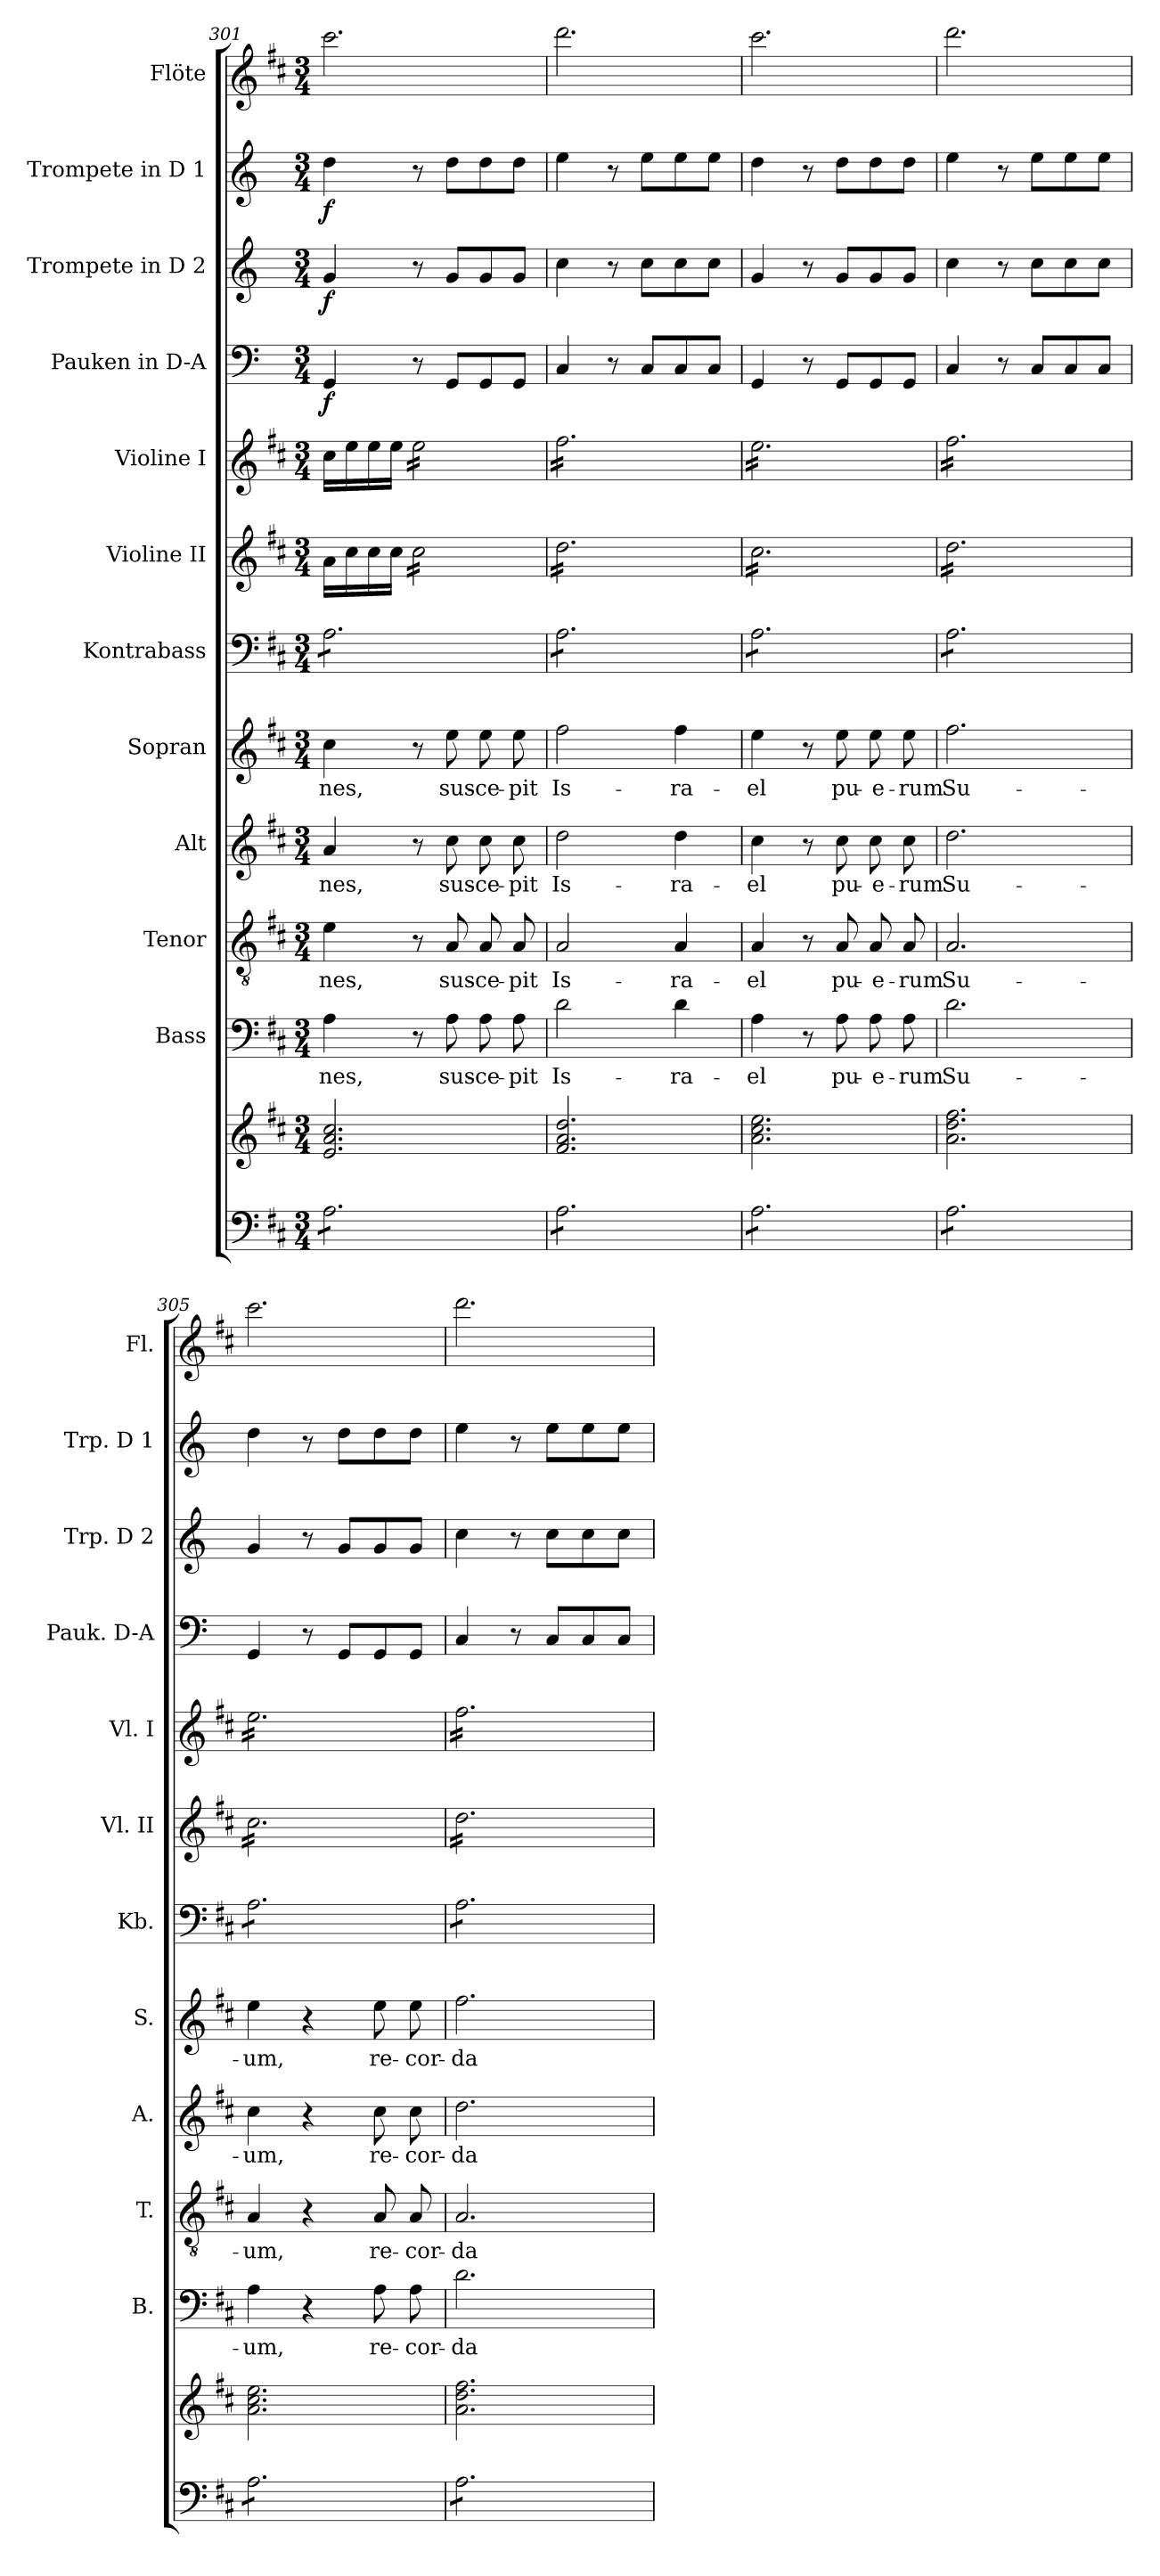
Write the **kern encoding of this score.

**kern	**kern	**kern	**text	**kern	**text	**kern	**text	**kern	**text	**kern	**kern	**kern	**kern	**dynam	**kern	**dynam	**kern	**dynam	**kern
*part12	*part12	*part11	*part11	*part10	*part10	*part9	*part9	*part8	*part8	*part7	*part6	*part5	*part4	*part4	*part3	*part3	*part2	*part2	*part1
*staff13	*staff12	*staff11	*staff11	*staff10	*staff10	*staff9	*staff9	*staff8	*staff8	*staff7	*staff6	*staff5	*staff4	*staff4	*staff3	*staff3	*staff2	*staff2	*staff1
*	*	*I"Bass	*	*I"Tenor	*	*I"Alt	*	*I"Sopran	*	*I"Kontrabass	*I"Violine II	*I"Violine I	*I"Pauken in D-A	*	*I"Trompete in D 2	*	*I"Trompete in D 1	*	*I"Flöte
*	*	*I'B.	*	*I'T.	*	*I'A.	*	*I'S.	*	*I'Kb.	*I'Vl. II	*I'Vl. I	*I'Pauk. D-A	*	*I'Trp. D 2	*	*I'Trp. D 1	*	*I'Fl.
!!LO:PB:g=z
*clefF4	*clefG2	*clefF4	*	*clefGv2	*	*clefG2	*	*clefG2	*	*clefF4	*clefG2	*clefG2	*clefF4	*	*clefG2	*	*clefG2	*	*clefG2
*	*	*	*	*	*	*	*	*	*	*ITrd7c12	*	*	*ITrd-1c-2	*	*ITrd-1c-2	*	*ITrd-1c-2	*	*
*k[f#c#]	*k[f#c#]	*k[f#c#]	*	*k[f#c#]	*	*k[f#c#]	*	*k[f#c#]	*	*k[f#c#]	*k[f#c#]	*k[f#c#]	*k[f#c#]	*	*k[f#c#]	*	*k[f#c#]	*	*k[f#c#]
*D:	*D:	*D:	*	*D:	*	*D:	*	*D:	*	*D:	*D:	*D:	*D:	*	*D:	*	*D:	*	*D:
*M3/4	*M3/4	*M3/4	*	*M3/4	*	*M3/4	*	*M3/4	*	*M3/4	*M3/4	*M3/4	*M3/4	*	*M3/4	*	*M3/4	*	*M3/4
=301	=301	=301	=301	=301	=301	=301	=301	=301	=301	=301	=301	=301	=301	=301	=301	=301	=301	=301	=301
!	!	!	!LO:LY:b	!	!LO:LY:b	!	!LO:LY:b	!	!LO:LY:b	!	!	!	!	!LO:DY:b	!	!LO:DY:b	!	!LO:DY:b	!
*tremolo	*	*	*	*	*	*	*	*	*	*	*	*	*	*	*	*	*	*	*
*	*	*	*	*	*	*	*	*	*	*tremolo	*	*	*	*	*	*	*	*	*
8A\L	2.e/ 2.a/ 2.cc#/	4A\	-nes,	4e\	-nes,	4a/	-nes,	4cc#\	-nes,	8AA\L	16a\LL	16cc#\LL	4AA/	f	4a/	f	4ee\	f	2.ccc#\
.	.	.	.	.	.	.	.	.	.	.	16cc#\	16ee\	.	.	.	.	.	.	.
8A\	.	.	.	.	.	.	.	.	.	8AA\	16cc#\	16ee\	.	.	.	.	.	.	.
.	.	.	.	.	.	.	.	.	.	.	16cc#\JJ	16ee\JJ	.	.	.	.	.	.	.
*	*	*	*	*	*	*	*	*	*	*	*tremolo	*	*	*	*	*	*	*	*
*	*	*	*	*	*	*	*	*	*	*	*	*tremolo	*	*	*	*	*	*	*
8A\	.	8r	.	8r	.	8r	.	8r	.	8AA\	16cc#\LL	16ee\LL	8r	.	8r	.	8r	.	.
.	.	.	.	.	.	.	.	.	.	.	16cc#\	16ee\	.	.	.	.	.	.	.
!	!	!	!LO:LY:b	!	!LO:LY:b	!	!LO:LY:b	!	!LO:LY:b	!	!	!	!	!	!	!	!	!	!
8A\	.	8A\	sus-	8A/	sus-	8cc#\	sus-	8ee\	sus-	8AA\	16cc#\	16ee\	8AA/L	.	8a/L	.	8ee\L	.	.
.	.	.	.	.	.	.	.	.	.	.	16cc#\	16ee\	.	.	.	.	.	.	.
!	!	!	!LO:LY:b	!	!LO:LY:b	!	!LO:LY:b	!	!LO:LY:b	!	!	!	!	!	!	!	!	!	!
8A\	.	8A\	-ce-	8A/	-ce-	8cc#\	-ce-	8ee\	-ce-	8AA\	16cc#\	16ee\	8AA/	.	8a/	.	8ee\	.	.
.	.	.	.	.	.	.	.	.	.	.	16cc#\	16ee\	.	.	.	.	.	.	.
!	!	!	!LO:LY:b	!	!LO:LY:b	!	!LO:LY:b	!	!LO:LY:b	!	!	!	!	!	!	!	!	!	!
8A\J	.	8A\	-pit	8A/	-pit	8cc#\	-pit	8ee\	-pit	8AA\J	16cc#\	16ee\	8AA/J	.	8a/J	.	8ee\J	.	.
.	.	.	.	.	.	.	.	.	.	.	16cc#\JJ	16ee\JJ	.	.	.	.	.	.	.
=302	=302	=302	=302	=302	=302	=302	=302	=302	=302	=302	=302	=302	=302	=302	=302	=302	=302	=302	=302
!	!	!	!LO:LY:b	!	!LO:LY:b	!	!LO:LY:b	!	!LO:LY:b	!	!	!	!	!	!	!	!	!	!
8A\L	2.f#/ 2.a/ 2.dd/	2d\	Is-	2A/	Is-	2dd\	Is-	2ff#\	Is-	8AA\L	16dd\LL	16ff#\LL	4D/	.	4dd\	.	4ff#\	.	2.ddd\
.	.	.	.	.	.	.	.	.	.	.	16dd\	16ff#\	.	.	.	.	.	.	.
8A\	.	.	.	.	.	.	.	.	.	8AA\	16dd\	16ff#\	.	.	.	.	.	.	.
.	.	.	.	.	.	.	.	.	.	.	16dd\	16ff#\	.	.	.	.	.	.	.
8A\	.	.	.	.	.	.	.	.	.	8AA\	16dd\	16ff#\	8r	.	8r	.	8r	.	.
.	.	.	.	.	.	.	.	.	.	.	16dd\	16ff#\	.	.	.	.	.	.	.
8A\	.	.	.	.	.	.	.	.	.	8AA\	16dd\	16ff#\	8D/L	.	8dd\L	.	8ff#\L	.	.
.	.	.	.	.	.	.	.	.	.	.	16dd\	16ff#\	.	.	.	.	.	.	.
!	!	!	!LO:LY:b	!	!LO:LY:b	!	!LO:LY:b	!	!LO:LY:b	!	!	!	!	!	!	!	!	!	!
8A\	.	4d\	-ra-	4A/	-ra-	4dd\	-ra-	4ff#\	-ra-	8AA\	16dd\	16ff#\	8D/	.	8dd\	.	8ff#\	.	.
.	.	.	.	.	.	.	.	.	.	.	16dd\	16ff#\	.	.	.	.	.	.	.
8A\J	.	.	.	.	.	.	.	.	.	8AA\J	16dd\	16ff#\	8D/J	.	8dd\J	.	8ff#\J	.	.
.	.	.	.	.	.	.	.	.	.	.	16dd\JJ	16ff#\JJ	.	.	.	.	.	.	.
=303	=303	=303	=303	=303	=303	=303	=303	=303	=303	=303	=303	=303	=303	=303	=303	=303	=303	=303	=303
!	!	!	!LO:LY:b	!	!LO:LY:b	!	!LO:LY:b	!	!LO:LY:b	!	!	!	!	!	!	!	!	!	!
8A\L	2.a\ 2.cc#\ 2.ee\	4A\	-el	4A/	-el	4cc#\	-el	4ee\	-el	8AA\L	16cc#\LL	16ee\LL	4AA/	.	4a/	.	4ee\	.	2.ccc#\
.	.	.	.	.	.	.	.	.	.	.	16cc#\	16ee\	.	.	.	.	.	.	.
8A\	.	.	.	.	.	.	.	.	.	8AA\	16cc#\	16ee\	.	.	.	.	.	.	.
.	.	.	.	.	.	.	.	.	.	.	16cc#\	16ee\	.	.	.	.	.	.	.
8A\	.	8r	.	8r	.	8r	.	8r	.	8AA\	16cc#\	16ee\	8r	.	8r	.	8r	.	.
.	.	.	.	.	.	.	.	.	.	.	16cc#\	16ee\	.	.	.	.	.	.	.
!	!	!	!LO:LY:b	!	!LO:LY:b	!	!LO:LY:b	!	!LO:LY:b	!	!	!	!	!	!	!	!	!	!
8A\	.	8A\	pu-	8A/	pu-	8cc#\	pu-	8ee\	pu-	8AA\	16cc#\	16ee\	8AA/L	.	8a/L	.	8ee\L	.	.
.	.	.	.	.	.	.	.	.	.	.	16cc#\	16ee\	.	.	.	.	.	.	.
!	!	!	!LO:LY:b	!	!LO:LY:b	!	!LO:LY:b	!	!LO:LY:b	!	!	!	!	!	!	!	!	!	!
8A\	.	8A\	-e-	8A/	-e-	8cc#\	-e-	8ee\	-e-	8AA\	16cc#\	16ee\	8AA/	.	8a/	.	8ee\	.	.
.	.	.	.	.	.	.	.	.	.	.	16cc#\	16ee\	.	.	.	.	.	.	.
!	!	!	!LO:LY:b	!	!LO:LY:b	!	!LO:LY:b	!	!LO:LY:b	!	!	!	!	!	!	!	!	!	!
8A\J	.	8A\	-rum	8A/	-rum	8cc#\	-rum	8ee\	-rum	8AA\J	16cc#\	16ee\	8AA/J	.	8a/J	.	8ee\J	.	.
.	.	.	.	.	.	.	.	.	.	.	16cc#\JJ	16ee\JJ	.	.	.	.	.	.	.
=304	=304	=304	=304	=304	=304	=304	=304	=304	=304	=304	=304	=304	=304	=304	=304	=304	=304	=304	=304
!	!	!	!LO:LY:b	!	!LO:LY:b	!	!LO:LY:b	!	!LO:LY:b	!	!	!	!	!	!	!	!	!	!
8A\L	2.a\ 2.dd\ 2.ff#\	2.d\	Su-	2.A/	Su-	2.dd\	Su-	2.ff#\	Su-	8AA\L	16dd\LL	16ff#\LL	4D/	.	4dd\	.	4ff#\	.	2.ddd\
.	.	.	.	.	.	.	.	.	.	.	16dd\	16ff#\	.	.	.	.	.	.	.
8A\	.	.	.	.	.	.	.	.	.	8AA\	16dd\	16ff#\	.	.	.	.	.	.	.
.	.	.	.	.	.	.	.	.	.	.	16dd\	16ff#\	.	.	.	.	.	.	.
8A\	.	.	.	.	.	.	.	.	.	8AA\	16dd\	16ff#\	8r	.	8r	.	8r	.	.
.	.	.	.	.	.	.	.	.	.	.	16dd\	16ff#\	.	.	.	.	.	.	.
8A\	.	.	.	.	.	.	.	.	.	8AA\	16dd\	16ff#\	8D/L	.	8dd\L	.	8ff#\L	.	.
.	.	.	.	.	.	.	.	.	.	.	16dd\	16ff#\	.	.	.	.	.	.	.
8A\	.	.	.	.	.	.	.	.	.	8AA\	16dd\	16ff#\	8D/	.	8dd\	.	8ff#\	.	.
.	.	.	.	.	.	.	.	.	.	.	16dd\	16ff#\	.	.	.	.	.	.	.
8A\J	.	.	.	.	.	.	.	.	.	8AA\J	16dd\	16ff#\	8D/J	.	8dd\J	.	8ff#\J	.	.
.	.	.	.	.	.	.	.	.	.	.	16dd\JJ	16ff#\JJ	.	.	.	.	.	.	.
=305	=305	=305	=305	=305	=305	=305	=305	=305	=305	=305	=305	=305	=305	=305	=305	=305	=305	=305	=305
!	!	!	!LO:LY:b	!	!LO:LY:b	!	!LO:LY:b	!	!LO:LY:b	!	!	!	!	!	!	!	!	!	!
8A\L	2.a\ 2.cc#\ 2.ee\	4A\	-um,	4A/	-um,	4cc#\	-um,	4ee\	-um,	8AA\L	16cc#\LL	16ee\LL	4AA/	.	4a/	.	4ee\	.	2.ccc#\
.	.	.	.	.	.	.	.	.	.	.	16cc#\	16ee\	.	.	.	.	.	.	.
8A\	.	.	.	.	.	.	.	.	.	8AA\	16cc#\	16ee\	.	.	.	.	.	.	.
.	.	.	.	.	.	.	.	.	.	.	16cc#\	16ee\	.	.	.	.	.	.	.
8A\	.	4r	.	4r	.	4r	.	4r	.	8AA\	16cc#\	16ee\	8r	.	8r	.	8r	.	.
.	.	.	.	.	.	.	.	.	.	.	16cc#\	16ee\	.	.	.	.	.	.	.
8A\	.	.	.	.	.	.	.	.	.	8AA\	16cc#\	16ee\	8AA/L	.	8a/L	.	8ee\L	.	.
.	.	.	.	.	.	.	.	.	.	.	16cc#\	16ee\	.	.	.	.	.	.	.
!	!	!	!LO:LY:b	!	!LO:LY:b	!	!LO:LY:b	!	!LO:LY:b	!	!	!	!	!	!	!	!	!	!
8A\	.	8A\	re-	8A/	re-	8cc#\	re-	8ee\	re-	8AA\	16cc#\	16ee\	8AA/	.	8a/	.	8ee\	.	.
.	.	.	.	.	.	.	.	.	.	.	16cc#\	16ee\	.	.	.	.	.	.	.
!	!	!	!LO:LY:b	!	!LO:LY:b	!	!LO:LY:b	!	!LO:LY:b	!	!	!	!	!	!	!	!	!	!
8A\J	.	8A\	-cor-	8A/	-cor-	8cc#\	-cor-	8ee\	-cor-	8AA\J	16cc#\	16ee\	8AA/J	.	8a/J	.	8ee\J	.	.
.	.	.	.	.	.	.	.	.	.	.	16cc#\JJ	16ee\JJ	.	.	.	.	.	.	.
=306	=306	=306	=306	=306	=306	=306	=306	=306	=306	=306	=306	=306	=306	=306	=306	=306	=306	=306	=306
!	!	!	!LO:LY:b	!	!LO:LY:b	!	!LO:LY:b	!	!LO:LY:b	!	!	!	!	!	!	!	!	!	!
8A\L	2.a\ 2.dd\ 2.ff#\	2.d\	-da-	2.A/	-da-	2.dd\	-da-	2.ff#\	-da-	8AA\L	16dd\LL	16ff#\LL	4D/	.	4dd\	.	4ff#\	.	2.ddd\
.	.	.	.	.	.	.	.	.	.	.	16dd\	16ff#\	.	.	.	.	.	.	.
8A\	.	.	.	.	.	.	.	.	.	8AA\	16dd\	16ff#\	.	.	.	.	.	.	.
.	.	.	.	.	.	.	.	.	.	.	16dd\	16ff#\	.	.	.	.	.	.	.
8A\	.	.	.	.	.	.	.	.	.	8AA\	16dd\	16ff#\	8r	.	8r	.	8r	.	.
.	.	.	.	.	.	.	.	.	.	.	16dd\	16ff#\	.	.	.	.	.	.	.
8A\	.	.	.	.	.	.	.	.	.	8AA\	16dd\	16ff#\	8D/L	.	8dd\L	.	8ff#\L	.	.
.	.	.	.	.	.	.	.	.	.	.	16dd\	16ff#\	.	.	.	.	.	.	.
8A\	.	.	.	.	.	.	.	.	.	8AA\	16dd\	16ff#\	8D/	.	8dd\	.	8ff#\	.	.
.	.	.	.	.	.	.	.	.	.	.	16dd\	16ff#\	.	.	.	.	.	.	.
8A\J	.	.	.	.	.	.	.	.	.	8AA\J	16dd\	16ff#\	8D/J	.	8dd\J	.	8ff#\J	.	.
*	*	*	*	*	*	*	*	*	*	*Xtremolo	*	*	*	*	*	*	*	*	*
*Xtremolo	*	*	*	*	*	*	*	*	*	*	*	*	*	*	*	*	*	*	*
.	.	.	.	.	.	.	.	.	.	.	16dd\JJ	16ff#\JJ	.	.	.	.	.	.	.
*	*	*	*	*	*	*	*	*	*	*	*	*Xtremolo	*	*	*	*	*	*	*
*	*	*	*	*	*	*	*	*	*	*	*Xtremolo	*	*	*	*	*	*	*	*
=	=	=	=	=	=	=	=	=	=	=	=	=	=	=	=	=	=	=	=
*-	*-	*-	*-	*-	*-	*-	*-	*-	*-	*-	*-	*-	*-	*-	*-	*-	*-	*-	*-
